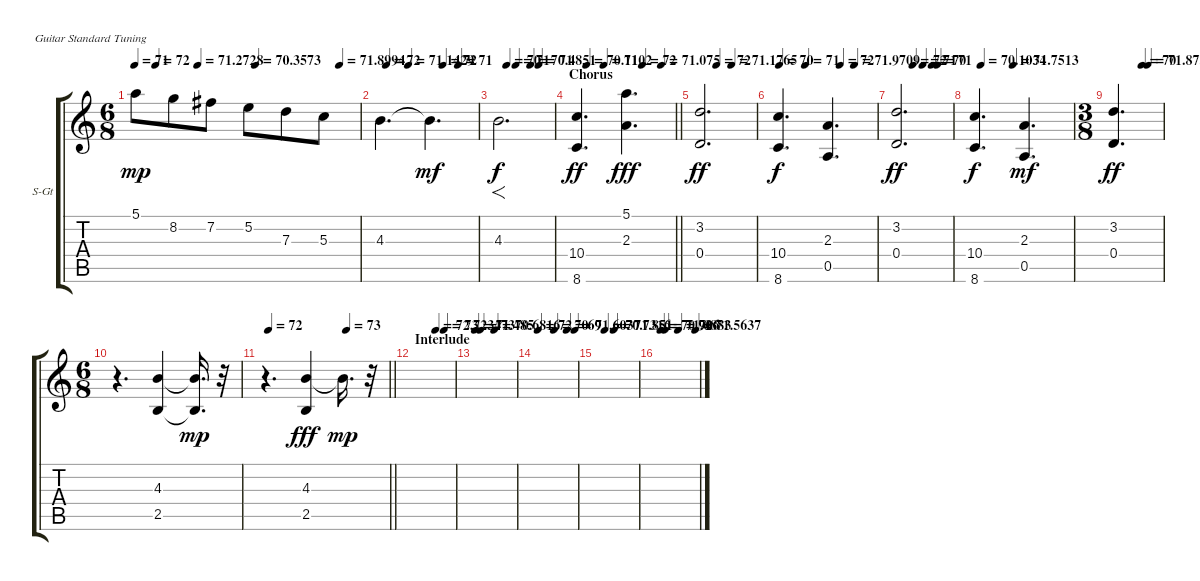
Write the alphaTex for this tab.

\bracketExtendMode groupsimilarinstruments
\firstSystemTrackNameOrientation horizontal
\otherSystemsTrackNameOrientation horizontal
\track ("Trumpet" "S-Gt") {instrument acousticguitarsteel}
\staff {score tabs}
\tuning (E4 B3 G3 D3 A2 E2)
\ts (6 8)
\tempo 71
\tempo (72 0.09375)
\tempo (71.2728 0.28125)
\tempo (70.3573 0.5375)
\tempo (71.8994 0.9125)
\clef g2
\scale
0.333333
\ks c
5.1.8{dy mp} 8.2.8 7.2.8 5.2.8 7.3.8 5.3.8 |
\tempo (72 0.075)
\tempo (71.1429 0.3)
\tempo (72 0.65)
\tempo (71 0.80625)
\scale
0.333333 4.3.4{d} 4.3{t}.4{d dy mf} |
\tempo (70 0.16875)
\tempo (71 0.33125)
\tempo (70.4851 0.59375)
\tempo (71 0.7375)
\scale
0.333333 4.3.2{f d dy f} |
\section ("" "Chorus")
\tempo (70.1102 0.1125)
\tempo (71 0.2875)
\tempo (72 0.675)
\tempo (71.075 0.86875)
\scale
0.333333
\barLineRight lightlight
(10.4 8.6).4{d dy ff} (2.3 5.1).4{d dy fff} |
\tempo (72 0.31875)
\tempo (71.1765 0.58125)
\scale
0.333333 (0.4 3.2).2{d dy ff} |
\tempo (70 0.025)
\tempo (71 0.2875)
\tempo (72 0.6375)
\tempo (71.9709 0.78125)
\scale
0.333333 (10.4 8.6).4{d dy f} (2.3 0.5).4{d} |
\tempo (72 0.3125)
\tempo (71 0.4875)
\tempo (70 0.65)
\tempo (71 0.75)
\scale
0.333333 (0.4 3.2).2{d dy ff} |
\tempo (70.1034 0.075)
\tempo (71.7513 0.4)
\scale
0.333333 (10.4 8.6).4{d dy f} (2.3 0.5).4{d dy mf} |
\ts (3 8)
\beaming (8 3)
\tempo (70 0.59375)
\tempo (71.8754 0.7125)
\scale
0.39527 (0.4 3.2).4{d dy ff} |
\ts (6 8)
\beaming (8 3 3)
\scale
0.39527 r.4{d} (4.3 2.5).4 (4.3{t} 2.5{t}).16{d dy mp} r.32 |
\tempo (72 0.03125)
\tempo (73 0.6625)
\scale
0.209459
\barLineRight lightlight
r.4{d} (4.3 2.5).4{dy fff} 4.3{t}.16{d dy mp} r.32 |
\section ("" "Interlude")
\tempo (72.7234 0.54375)
\tempo (73 0.75625)
\scale
0.333333 |
\tempo (71.485 0.01875)
\tempo (73 0.15)
\tempo (70.6816 0.4875)
\scale
0.333333 |
\tempo (72 0.0625)
\tempo (70 0.45625)
\tempo (69 0.76875)
\tempo (71.6037 0.95625)
\scale
0.333333 |
\tempo (70.7316 0.20625)
\tempo (71.851 0.425)
\scale
0.333333 |
\tempo (70.906 0.08125)
\tempo (71.0883 0.19375)
\tempo (72 0.50625)
\tempo (71.5637 0.925)
\scale
0.333333
